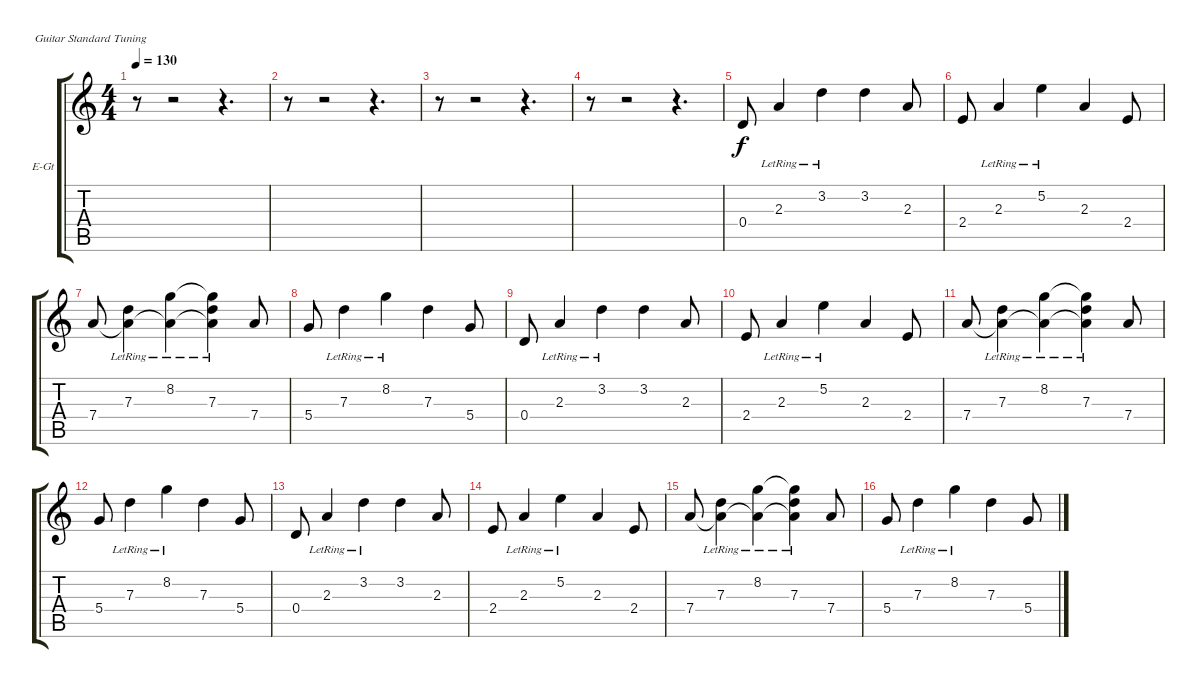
\bracketExtendMode groupsimilarinstruments
\firstSystemTrackNameOrientation horizontal
\otherSystemsTrackNameOrientation horizontal
\track ("Глеб" "E-Gt") {instrument overdrivenguitar}
\staff {score tabs}
\tuning (E4 B3 G3 D3 A2 E2)
\ts (4 4)
\tempo 130
\clef g2
\ks c
r.8{dy f} r.2 r.4{d} |
r.8 r.2 r.4{d} |
r.8 r.2 r.4{d} |
r.8 r.2 r.4{d} |
0.4.8 2.3{lr}.4 3.2{lr}.4 3.2.4 2.3.8 |
2.4.8 2.3{lr}.4 5.2{lr}.4 2.3.4 2.4.8 |
7.4.8 (7.3{lr} 7.4{t}).4 (8.2{lr} 7.4{t}).4 (8.2{lr t} 7.3 7.4{t}).4 7.4.8 |
5.4.8 7.3{lr}.4 8.2{lr}.4 7.3.4 5.4.8 |
0.4.8 2.3{lr}.4 3.2{lr}.4 3.2.4 2.3.8 |
2.4.8 2.3{lr}.4 5.2{lr}.4 2.3.4 2.4.8 |
7.4.8 (7.3{lr} 7.4{t}).4 (8.2{lr} 7.4{t}).4 (8.2{lr t} 7.3 7.4{t}).4 7.4.8 |
5.4.8 7.3{lr}.4 8.2{lr}.4 7.3.4 5.4.8 |
0.4.8 2.3{lr}.4 3.2{lr}.4 3.2.4 2.3.8 |
2.4.8 2.3{lr}.4 5.2{lr}.4 2.3.4 2.4.8 |
7.4.8 (7.3{lr} 7.4{t}).4 (8.2{lr} 7.4{t}).4 (8.2{lr t} 7.3 7.4{t}).4 7.4.8 |
5.4.8 7.3{lr}.4 8.2{lr}.4 7.3.4 5.4.8
